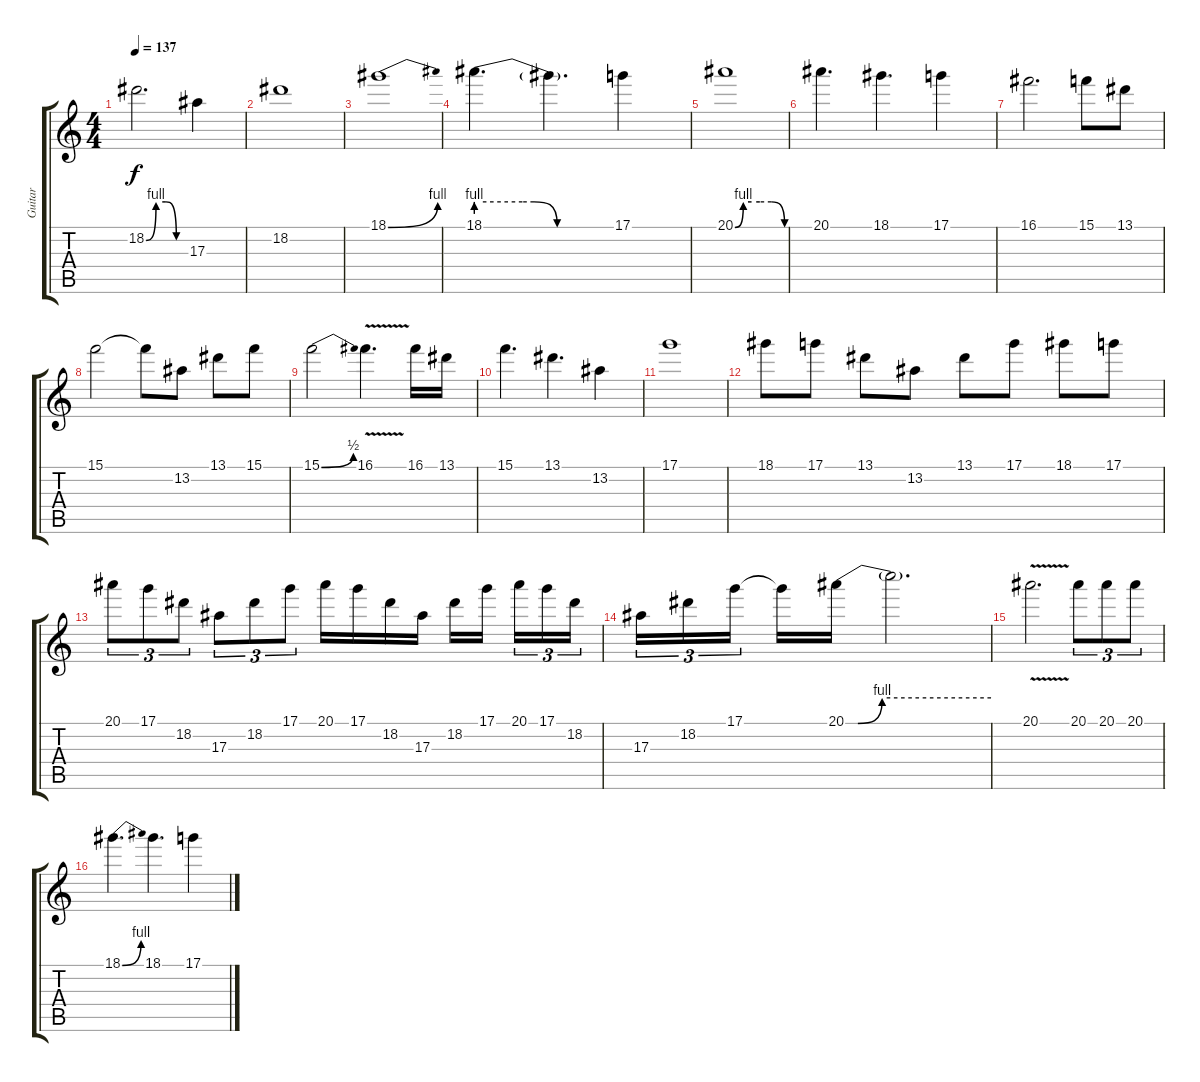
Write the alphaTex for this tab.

\track ("Guitar" "Guitar") {instrument distortionguitar}
\staff {score tabs}
\tuning (D4 A3 F3 C3 G2 D2) {hide}
\ts (4 4)
\tempo 137
\clef g2
\ks c
18.2{be (custom 0 0 15 4 30 4 46 0 60 0)}.2{d dy f} 17.3.4 |
18.2.1 |
18.1{be (bend 0 0 60 4)}.1 |
18.1{be (custom 0 4 20 4 25 4 35 0 60 0)}.4{d} 18.1{t}.4{d} 17.1.4 |
20.1{be (custom 0 0 10 4 20 4 30 4 44 4 60 0)}.1 |
20.1.4{d} 18.1.4{d} 17.1.4 |
16.1.2{d} 15.1.8 13.1.8 |
15.1.2 15.1{t}.8 13.2.8 13.1.8 15.1.8 |
15.1{be (bend 0 0 60 2)}.2 16.1{v}.4{d} 16.1.16 13.1.16 |
15.1.4{d} 13.1.4{d} 13.2.4 |
17.1.1 |
18.1.8 17.1.8 13.1.8 13.2.8 13.1.8 17.1.8 18.1.8 17.1.8 |
20.1.8{tu (3 2)} 17.1.8{tu (3 2)} 18.2.8{tu (3 2)} 17.3.8{tu (3 2)} 18.2.8{tu (3 2)} 17.1.8{tu (3 2)} 20.1.16 17.1.16 18.2.16 17.3.16 18.2.16 17.1.16{beam splitsecondary} 20.1.16{tu (3 2)} 17.1.16{tu (3 2)} 18.2.16{tu (3 2)} |
17.3.16{tu (3 2)} 18.2.16{tu (3 2)} 17.1.16{tu (3 2) beam splitsecondary} 17.1{t}.16 20.1{be (custom 0 0 5 0 15 4 60 4)}.16 20.1{t}.2{d} |
20.1{v}.2{d} 20.1.8{tu (3 2)} 20.1.8{tu (3 2)} 20.1.8{tu (3 2)} |
18.1{be (bend 0 0 60 4)}.4{d} 18.1.4{d} 17.1.4
